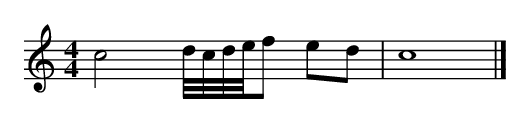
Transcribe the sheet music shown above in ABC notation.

X:1
M:4/4
L:1/4
K:C
c2 d///c///d///e///f/ e/d/ | c4 |]
